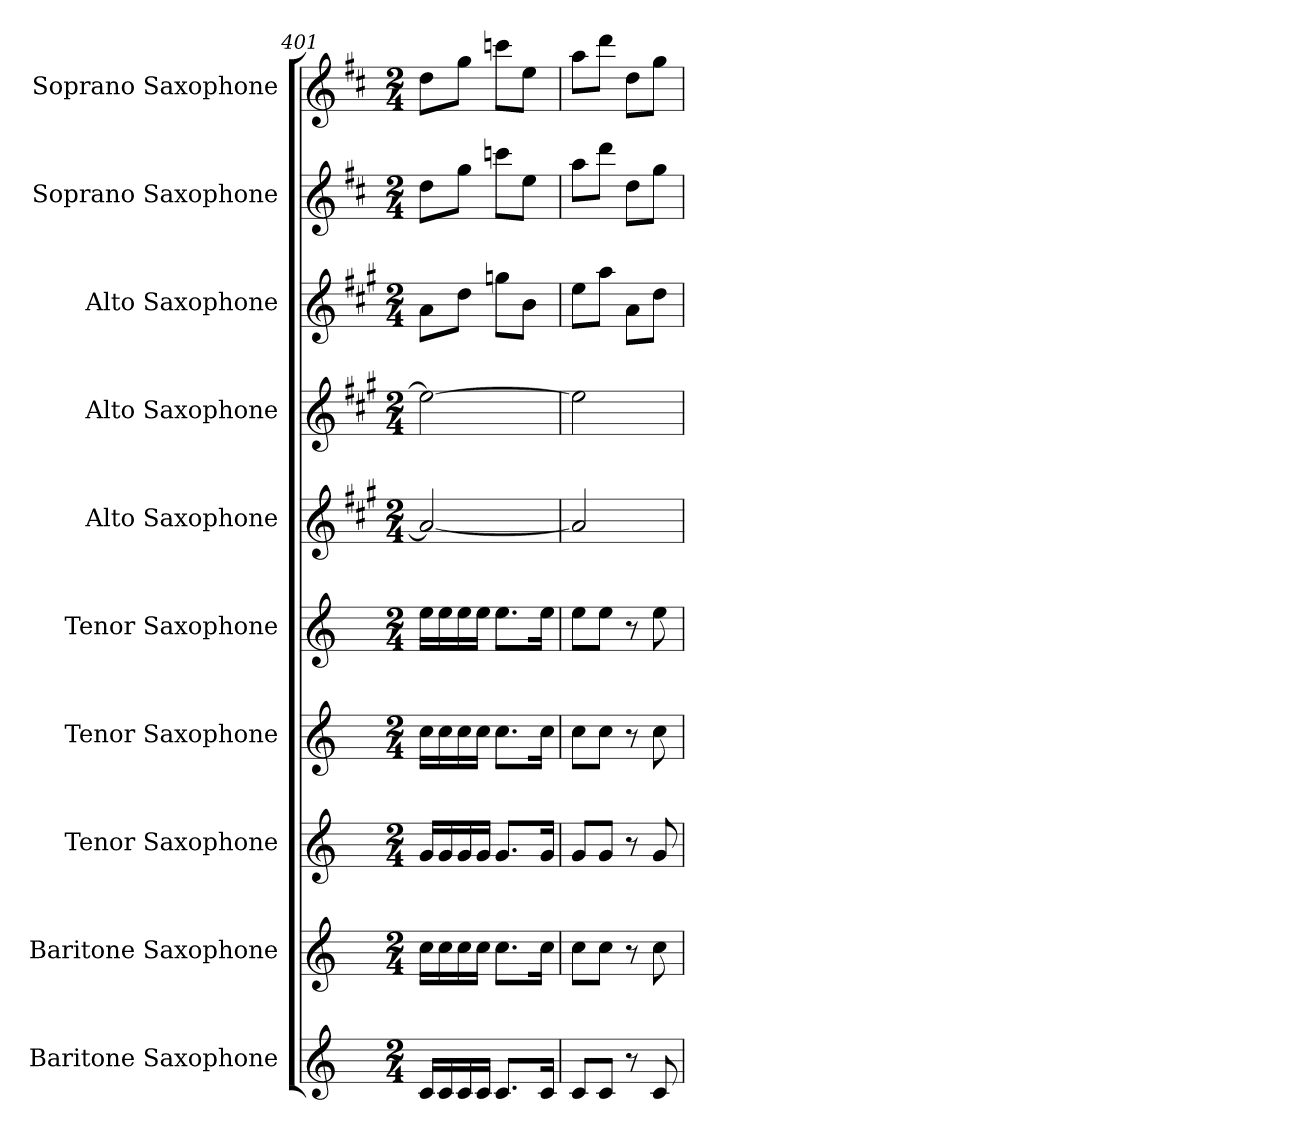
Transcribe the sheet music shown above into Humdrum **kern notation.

**kern	**kern	**kern	**kern	**kern	**kern	**kern	**kern	**kern	**kern
*part10	*part9	*part8	*part7	*part6	*part5	*part4	*part3	*part2	*part1
*staff10	*staff9	*staff8	*staff7	*staff6	*staff5	*staff4	*staff3	*staff2	*staff1
*I"Baritone Saxophone	*I"Baritone Saxophone	*I"Tenor Saxophone	*I"Tenor Saxophone	*I"Tenor Saxophone	*I"Alto Saxophone	*I"Alto Saxophone	*I"Alto Saxophone	*I"Soprano Saxophone	*I"Soprano Saxophone
*I'Bar. Sax.	*I'Bar. Sax.	*I'T. Sax.	*I'T. Sax.	*I'T. Sax.	*I'A. Sax.	*I'A. Sax.	*I'A. Sax.	*I'S. Sax.	*I'S. Sax.
*clefG2	*clefG2	*clefG2	*clefG2	*clefG2	*clefG2	*clefG2	*clefG2	*clefG2	*clefG2
*ITrd12c21	*ITrd12c21	*ITrd8c14	*ITrd8c14	*ITrd8c14	*ITrd5c9	*ITrd5c9	*ITrd5c9	*ITrd1c2	*ITrd1c2
*k[]	*k[]	*k[]	*k[]	*k[]	*k[]	*k[]	*k[]	*k[]	*k[]
*M2/4	*M2/4	*M2/4	*M2/4	*M2/4	*M2/4	*M2/4	*M2/4	*M2/4	*M2/4
=401	=401	=401	=401	=401	=401	=401	=401	=401	=401
16C/LL	16c\LL	16G/LL	16c\LL	16e\LL	2c/_	2g\_	8c\L	8cc\L	8cc\L
16C/	16c\	16G/	16c\	16e\	.	.	.	.	.
16C/	16c\	16G/	16c\	16e\	.	.	8f\J	8ff\J	8ff\J
16C/JJ	16c\JJ	16G/JJ	16c\JJ	16e\JJ	.	.	.	.	.
8.C/L	8.c\L	8.G/L	8.c\L	8.e\L	.	.	8b-X\L	8bb-X\L	8bb-X\L
.	.	.	.	.	.	.	8d\J	8dd\J	8dd\J
16C/Jk	16c\Jk	16G/Jk	16c\Jk	16e\Jk	.	.	.	.	.
=402	=402	=402	=402	=402	=402	=402	=402	=402	=402
8C/L	8c\L	8G/L	8c\L	8e\L	2c/]	2g\]	8g\L	8gg\L	8gg\L
8C/J	8c\J	8G/J	8c\J	8e\J	.	.	8cc\J	8ccc\J	8ccc\J
8r	8r	8r	8r	8r	.	.	8c\L	8cc\L	8cc\L
8C/	8c\	8G/	8c\	8e\	.	.	8f\J	8ff\J	8ff\J
=	=	=	=	=	=	=	=	=	=
*-	*-	*-	*-	*-	*-	*-	*-	*-	*-
